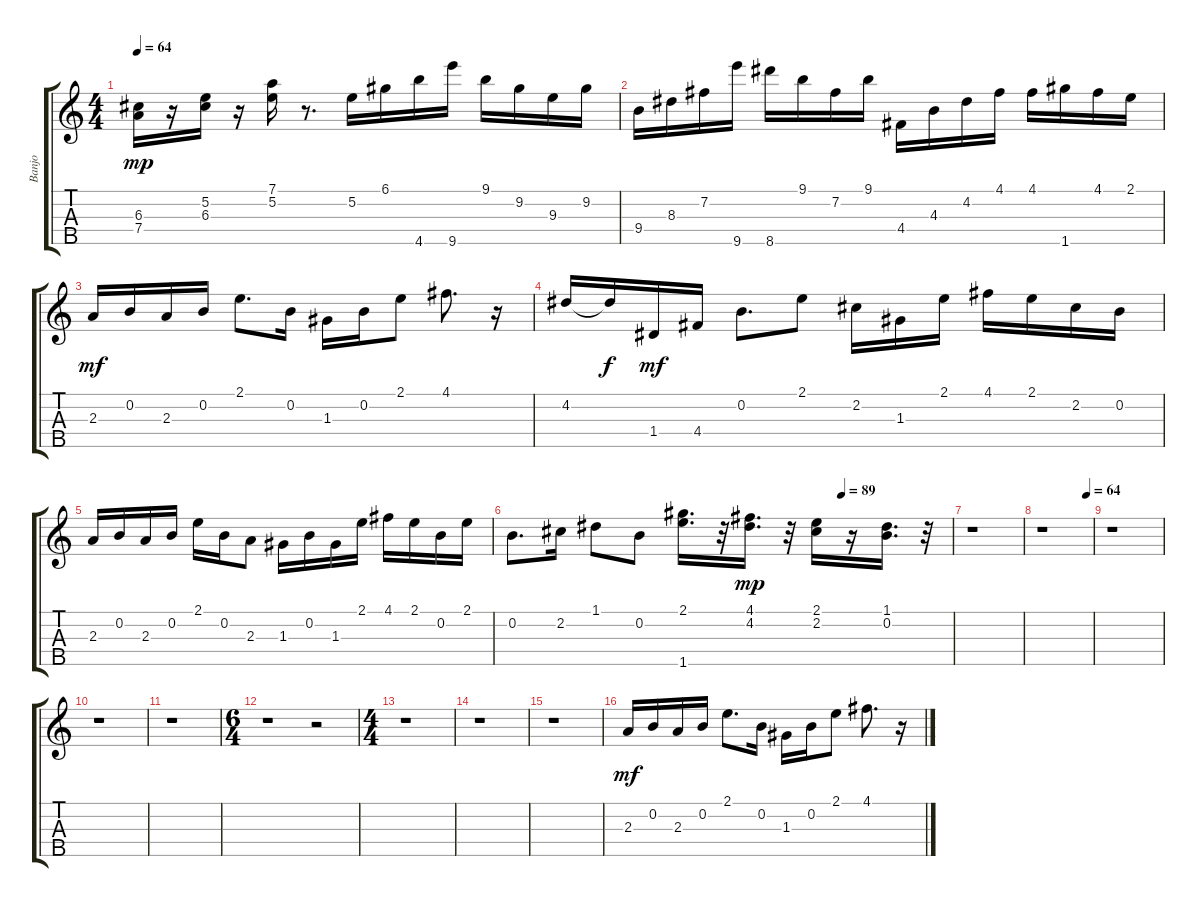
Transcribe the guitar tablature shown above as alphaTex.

\track ("Banjo" "Banjo") {instrument banjo}
\staff {score tabs}
\tuning (D4 B3 G3 D3 G4) {hide}
\displaytranspose 12
\ts (4 4)
\tempo 64
\clef g2
\ks c
(6.3 7.4).16{dy mp} r.16 (5.2 6.3).16 r.16 (7.1 5.2).16 r.8{d} 5.2.16 6.1.16 4.5.16 9.5.16 9.1.16 9.2.16 9.3.16 9.2.16 |
9.4.16 8.3.16 7.2.16 9.5.16 8.5.16 9.1.16 7.2.16 9.1.16 4.4.16 4.3.16 4.2.16 4.1.16 4.1.16 1.5.16 4.1.16 2.1.16 |
2.3.16{dy mf} 0.2.16 2.3.16 0.2.16 2.1.8{d} 0.2.16 1.3.16 0.2.16 2.1.8 4.1.8{d} r.16 |
4.2.16 4.2{t}.16{dy f} 1.4.16{dy mf} 4.4.16 0.2.8{d} 2.1.8 2.2.16 1.3.16 2.1.16 4.1.16 2.1.16 2.2.16 0.2.16 |
2.3.16 0.2.16 2.3.16 0.2.16 2.1.16 0.2.16 2.3.8 1.3.16 0.2.16 1.3.16 2.1.16 4.1.16 2.1.16 0.2.16 2.1.16 |
\tempo (89 0.75)
0.2.8{d} 2.2.16 1.1.8 0.2.8 (2.1 1.5).16{d} r.32 (4.1 4.2).16{d dy mp} r.32 (2.1 2.2).16 r.16 (1.1 0.2).16{d} r.32 |
r.1 |
\tempo (64 0.8833333333333333)
r.1 |
r.1 |
r.1 |
r.1 |
\ts (6 4)
r.1 r.2 |
\ts (4 4)
r.1 |
r.1 |
r.1 |
2.3.16{dy mf} 0.2.16 2.3.16 0.2.16 2.1.8{d} 0.2.16 1.3.16 0.2.16 2.1.8 4.1.8{d} r.16
